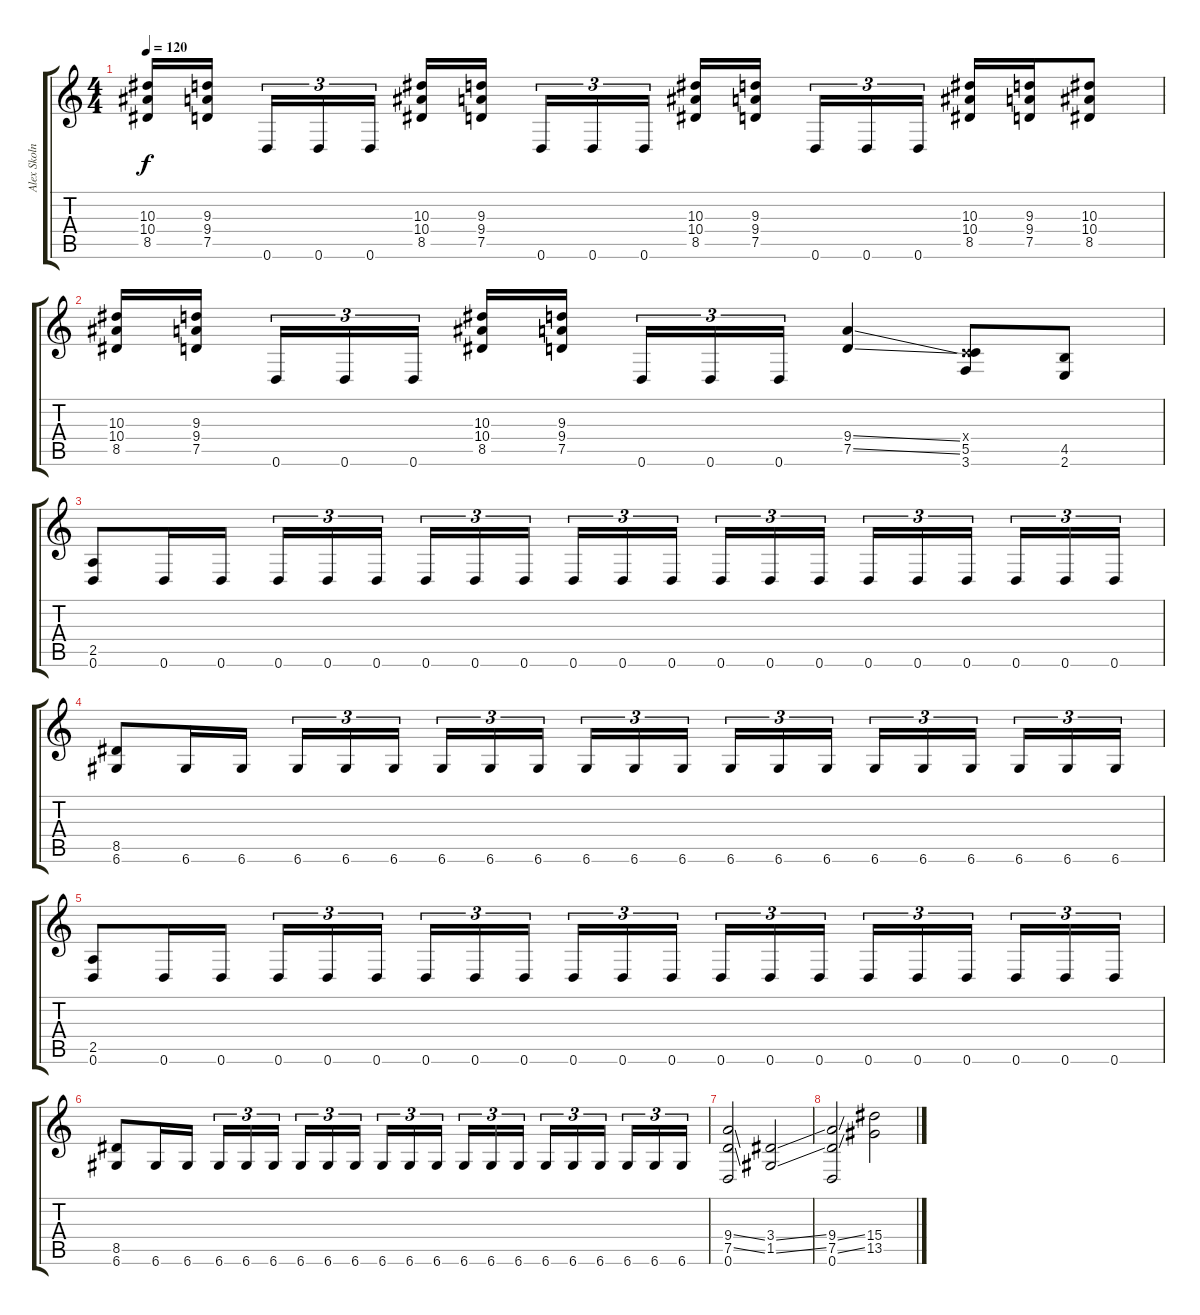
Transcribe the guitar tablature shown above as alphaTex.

\track ("Alex Skolnick" "Alex Skoln") {instrument distortionguitar}
\staff {score tabs}
\tuning (D4 A3 F3 C3 G2 D2) {hide}
\ts (4 4)
\tempo 120
\clef g2
\ks c
(10.3 10.4 8.5).16{dy f} (9.3 9.4 7.5).16 0.6.16{tu (3 2)} 0.6.16{tu (3 2)} 0.6.16{tu (3 2)} (10.3 10.4 8.5).16 (9.3 9.4 7.5).16 0.6.16{tu (3 2)} 0.6.16{tu (3 2)} 0.6.16{tu (3 2)} (10.3 10.4 8.5).16 (9.3 9.4 7.5).16 0.6.16{tu (3 2)} 0.6.16{tu (3 2)} 0.6.16{tu (3 2)} (10.3 10.4 8.5).16 (9.3 9.4 7.5).16 (10.3 10.4 8.5).8 |
(10.3 10.4 8.5).16 (9.3 9.4 7.5).16 0.6.16{tu (3 2)} 0.6.16{tu (3 2)} 0.6.16{tu (3 2)} (10.3 10.4 8.5).16 (9.3 9.4 7.5).16 0.6.16{tu (3 2)} 0.6.16{tu (3 2)} 0.6.16{tu (3 2)} (9.4{ss} 7.5{ss}).4 (0.4{x} 5.5 3.6).8 (4.5 2.6).8 |
(2.5 0.6).8 0.6.16 0.6.16 0.6.16{tu (3 2)} 0.6.16{tu (3 2)} 0.6.16{tu (3 2)} 0.6.16{tu (3 2)} 0.6.16{tu (3 2)} 0.6.16{tu (3 2)} 0.6.16{tu (3 2)} 0.6.16{tu (3 2)} 0.6.16{tu (3 2)} 0.6.16{tu (3 2)} 0.6.16{tu (3 2)} 0.6.16{tu (3 2)} 0.6.16{tu (3 2)} 0.6.16{tu (3 2)} 0.6.16{tu (3 2)} 0.6.16{tu (3 2)} 0.6.16{tu (3 2)} 0.6.16{tu (3 2)} |
(8.5 6.6).8 6.6.16 6.6.16 6.6.16{tu (3 2)} 6.6.16{tu (3 2)} 6.6.16{tu (3 2)} 6.6.16{tu (3 2)} 6.6.16{tu (3 2)} 6.6.16{tu (3 2)} 6.6.16{tu (3 2)} 6.6.16{tu (3 2)} 6.6.16{tu (3 2)} 6.6.16{tu (3 2)} 6.6.16{tu (3 2)} 6.6.16{tu (3 2)} 6.6.16{tu (3 2)} 6.6.16{tu (3 2)} 6.6.16{tu (3 2)} 6.6.16{tu (3 2)} 6.6.16{tu (3 2)} 6.6.16{tu (3 2)} |
(2.5 0.6).8 0.6.16 0.6.16 0.6.16{tu (3 2)} 0.6.16{tu (3 2)} 0.6.16{tu (3 2)} 0.6.16{tu (3 2)} 0.6.16{tu (3 2)} 0.6.16{tu (3 2)} 0.6.16{tu (3 2)} 0.6.16{tu (3 2)} 0.6.16{tu (3 2)} 0.6.16{tu (3 2)} 0.6.16{tu (3 2)} 0.6.16{tu (3 2)} 0.6.16{tu (3 2)} 0.6.16{tu (3 2)} 0.6.16{tu (3 2)} 0.6.16{tu (3 2)} 0.6.16{tu (3 2)} 0.6.16{tu (3 2)} |
(8.5 6.6).8 6.6.16 6.6.16 6.6.16{tu (3 2)} 6.6.16{tu (3 2)} 6.6.16{tu (3 2)} 6.6.16{tu (3 2)} 6.6.16{tu (3 2)} 6.6.16{tu (3 2)} 6.6.16{tu (3 2)} 6.6.16{tu (3 2)} 6.6.16{tu (3 2)} 6.6.16{tu (3 2)} 6.6.16{tu (3 2)} 6.6.16{tu (3 2)} 6.6.16{tu (3 2)} 6.6.16{tu (3 2)} 6.6.16{tu (3 2)} 6.6.16{tu (3 2)} 6.6.16{tu (3 2)} 6.6.16{tu (3 2)} |
(9.4{ss} 7.5{ss} 0.6).2 (3.4{ss} 1.5{ss}).2 |
(9.4{ss} 7.5{ss} 0.6).2 (15.4 13.5).2
